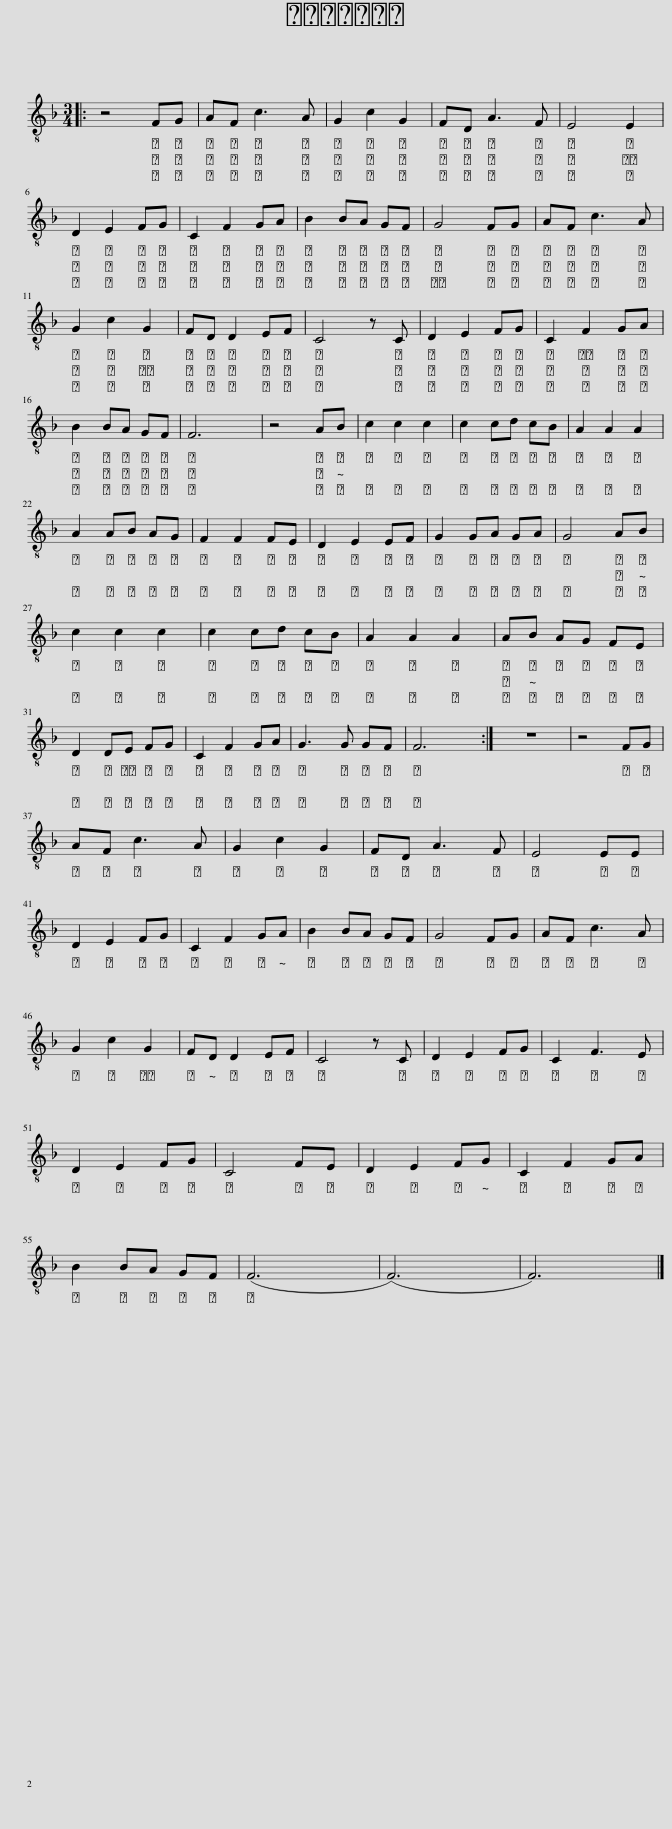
X:1
L:1/8
M:3/4
I:linebreak $
K:F
V:1 treble-8
V:1
|: z4 FG | AF c3 A | G2 c2 G2 | FD A3 F | E4 E2 |$ %5
 D2 E2 FG | C2 F2 GA | B2 BA GF | G4 FG | AF c3 A |$ %10
 G2 c2 G2 | FD D2 EF | C4 z C | D2 E2 FG | C2 F2 GA |$ %15
 B2 BA GF | F6 | z4 AB | c2 c2 c2 | c2 cd cB | %20
 A2 A2 A2 |$ A2 AB AG | F2 F2 FE | D2 E2 EF | G2 GA GA | %25
 G4 AB |$ c2 c2 c2 | c2 cd cB | A2 A2 A2 | AB AG FE |$ %30
 D2 DE FG | C2 F2 GA | G3 G GF | F6 :| z6 | %35
 z4 FG |$ AF c3 A | G2 c2 G2 | FD A3 F | E4 EE |$ %40
 D2 E2 FG | C2 F2 GA | B2 BA GF | G4 FG | AF c3 A |$ %45
 G2 c2 G2 | FD D2 EF | C4 z C | D2 E2 FG | C2 F3 E |$ %50
 D2 E2 FG | C4 FE | D2 E2 FG | C2 F2 GA |$ B2 BA GF | %55
 (F6 | (F6) | F6) |] %58
